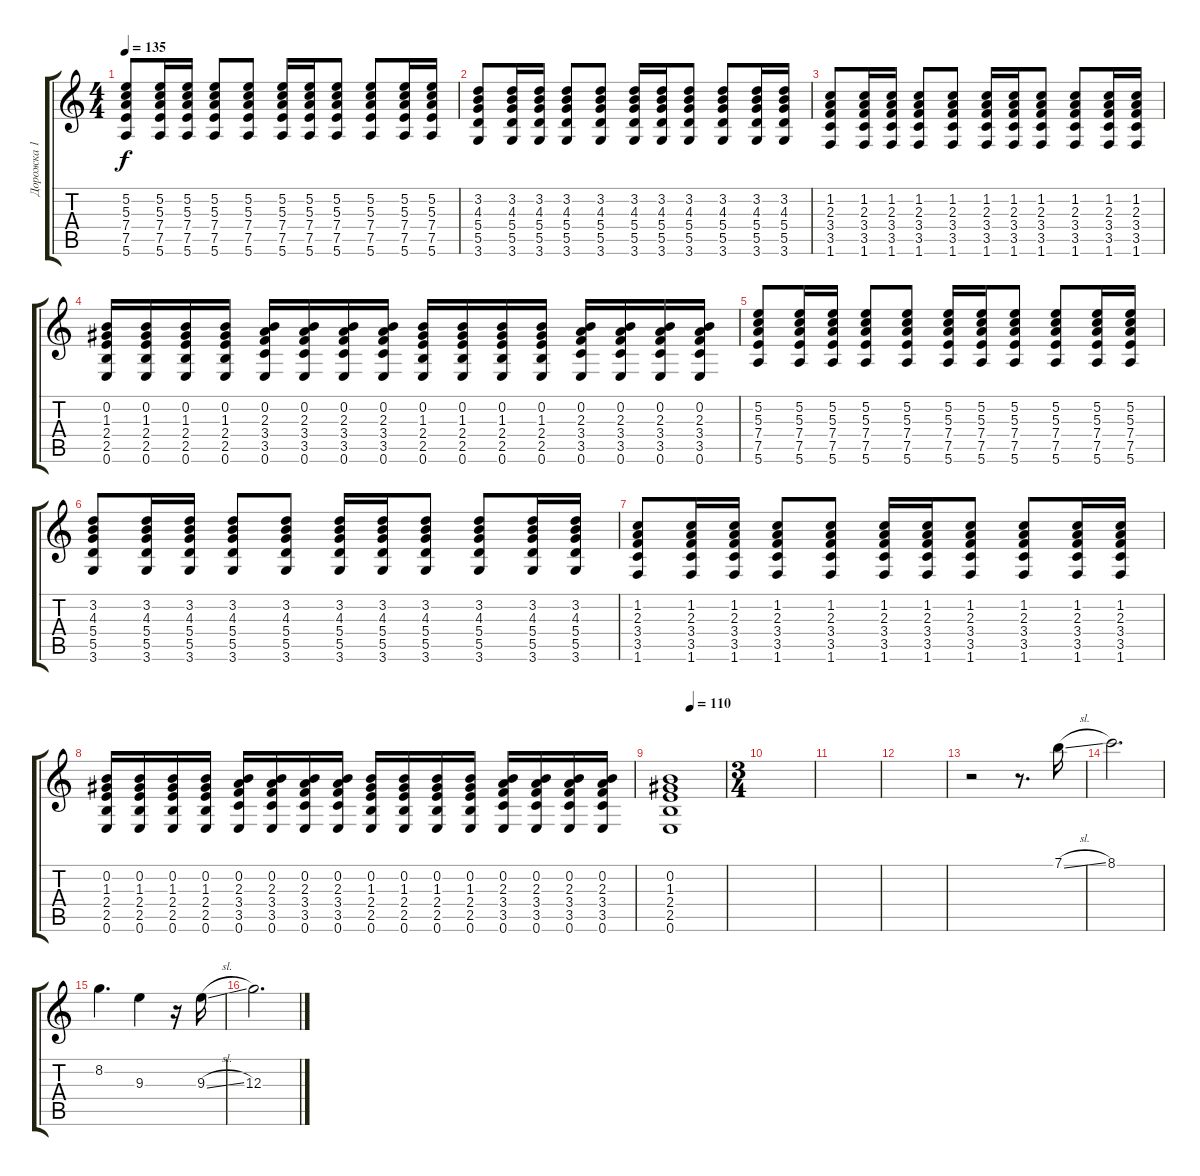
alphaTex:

\track ("Дорожка 1" "Дорожка 1") {instrument acousticguitarsteel}
\staff {score tabs}
\tuning (E4 B3 G3 D3 A2 E2) {hide}
\ts (4 4)
\tempo 135
\clef g2
\ks c
(5.2 5.3 7.4 7.5 5.6).8{dy f} (5.2 5.3 7.4 7.5 5.6).16 (5.2 5.3 7.4 7.5 5.6).16 (5.2 5.3 7.4 7.5 5.6).8 (5.2 5.3 7.4 7.5 5.6).8 (5.2 5.3 7.4 7.5 5.6).16 (5.2 5.3 7.4 7.5 5.6).16 (5.2 5.3 7.4 7.5 5.6).8 (5.2 5.3 7.4 7.5 5.6).8 (5.2 5.3 7.4 7.5 5.6).16 (5.2 5.3 7.4 7.5 5.6).16 |
(3.2 4.3 5.4 5.5 3.6).8 (3.2 4.3 5.4 5.5 3.6).16 (3.2 4.3 5.4 5.5 3.6).16 (3.2 4.3 5.4 5.5 3.6).8 (3.2 4.3 5.4 5.5 3.6).8 (3.2 4.3 5.4 5.5 3.6).16 (3.2 4.3 5.4 5.5 3.6).16 (3.2 4.3 5.4 5.5 3.6).8 (3.2 4.3 5.4 5.5 3.6).8 (3.2 4.3 5.4 5.5 3.6).16 (3.2 4.3 5.4 5.5 3.6).16 |
(1.2 2.3 3.4 3.5 1.6).8 (1.2 2.3 3.4 3.5 1.6).16 (1.2 2.3 3.4 3.5 1.6).16 (1.2 2.3 3.4 3.5 1.6).8 (1.2 2.3 3.4 3.5 1.6).8 (1.2 2.3 3.4 3.5 1.6).16 (1.2 2.3 3.4 3.5 1.6).16 (1.2 2.3 3.4 3.5 1.6).8 (1.2 2.3 3.4 3.5 1.6).8 (1.2 2.3 3.4 3.5 1.6).16 (1.2 2.3 3.4 3.5 1.6).16 |
(0.2 1.3 2.4 2.5 0.6).16 (0.2 1.3 2.4 2.5 0.6).16 (0.2 1.3 2.4 2.5 0.6).16 (0.2 1.3 2.4 2.5 0.6).16 (0.2 2.3 3.4 3.5 0.6).16 (0.2 2.3 3.4 3.5 0.6).16 (0.2 2.3 3.4 3.5 0.6).16 (0.2 2.3 3.4 3.5 0.6).16 (0.2 1.3 2.4 2.5 0.6).16 (0.2 1.3 2.4 2.5 0.6).16 (0.2 1.3 2.4 2.5 0.6).16 (0.2 1.3 2.4 2.5 0.6).16 (0.2 2.3 3.4 3.5 0.6).16 (0.2 2.3 3.4 3.5 0.6).16 (0.2 2.3 3.4 3.5 0.6).16 (0.2 2.3 3.4 3.5 0.6).16 |
(5.2 5.3 7.4 7.5 5.6).8 (5.2 5.3 7.4 7.5 5.6).16 (5.2 5.3 7.4 7.5 5.6).16 (5.2 5.3 7.4 7.5 5.6).8 (5.2 5.3 7.4 7.5 5.6).8 (5.2 5.3 7.4 7.5 5.6).16 (5.2 5.3 7.4 7.5 5.6).16 (5.2 5.3 7.4 7.5 5.6).8 (5.2 5.3 7.4 7.5 5.6).8 (5.2 5.3 7.4 7.5 5.6).16 (5.2 5.3 7.4 7.5 5.6).16 |
(3.2 4.3 5.4 5.5 3.6).8 (3.2 4.3 5.4 5.5 3.6).16 (3.2 4.3 5.4 5.5 3.6).16 (3.2 4.3 5.4 5.5 3.6).8 (3.2 4.3 5.4 5.5 3.6).8 (3.2 4.3 5.4 5.5 3.6).16 (3.2 4.3 5.4 5.5 3.6).16 (3.2 4.3 5.4 5.5 3.6).8 (3.2 4.3 5.4 5.5 3.6).8 (3.2 4.3 5.4 5.5 3.6).16 (3.2 4.3 5.4 5.5 3.6).16 |
(1.2 2.3 3.4 3.5 1.6).8 (1.2 2.3 3.4 3.5 1.6).16 (1.2 2.3 3.4 3.5 1.6).16 (1.2 2.3 3.4 3.5 1.6).8 (1.2 2.3 3.4 3.5 1.6).8 (1.2 2.3 3.4 3.5 1.6).16 (1.2 2.3 3.4 3.5 1.6).16 (1.2 2.3 3.4 3.5 1.6).8 (1.2 2.3 3.4 3.5 1.6).8 (1.2 2.3 3.4 3.5 1.6).16 (1.2 2.3 3.4 3.5 1.6).16 |
(0.2 1.3 2.4 2.5 0.6).16 (0.2 1.3 2.4 2.5 0.6).16 (0.2 1.3 2.4 2.5 0.6).16 (0.2 1.3 2.4 2.5 0.6).16 (0.2 2.3 3.4 3.5 0.6).16 (0.2 2.3 3.4 3.5 0.6).16 (0.2 2.3 3.4 3.5 0.6).16 (0.2 2.3 3.4 3.5 0.6).16 (0.2 1.3 2.4 2.5 0.6).16 (0.2 1.3 2.4 2.5 0.6).16 (0.2 1.3 2.4 2.5 0.6).16 (0.2 1.3 2.4 2.5 0.6).16 (0.2 2.3 3.4 3.5 0.6).16 (0.2 2.3 3.4 3.5 0.6).16 (0.2 2.3 3.4 3.5 0.6).16 (0.2 2.3 3.4 3.5 0.6).16 |
\tempo (110 0.375)
(0.2 1.3 2.4 2.5 0.6).1 |
\ts (3 4)
|
|
|
r.2 r.8{d} 7.1{sl}.16 |
8.1.2{d} |
8.2.4{d} 9.3.4 r.16 9.3{sl}.16 |
12.3.2{d}
